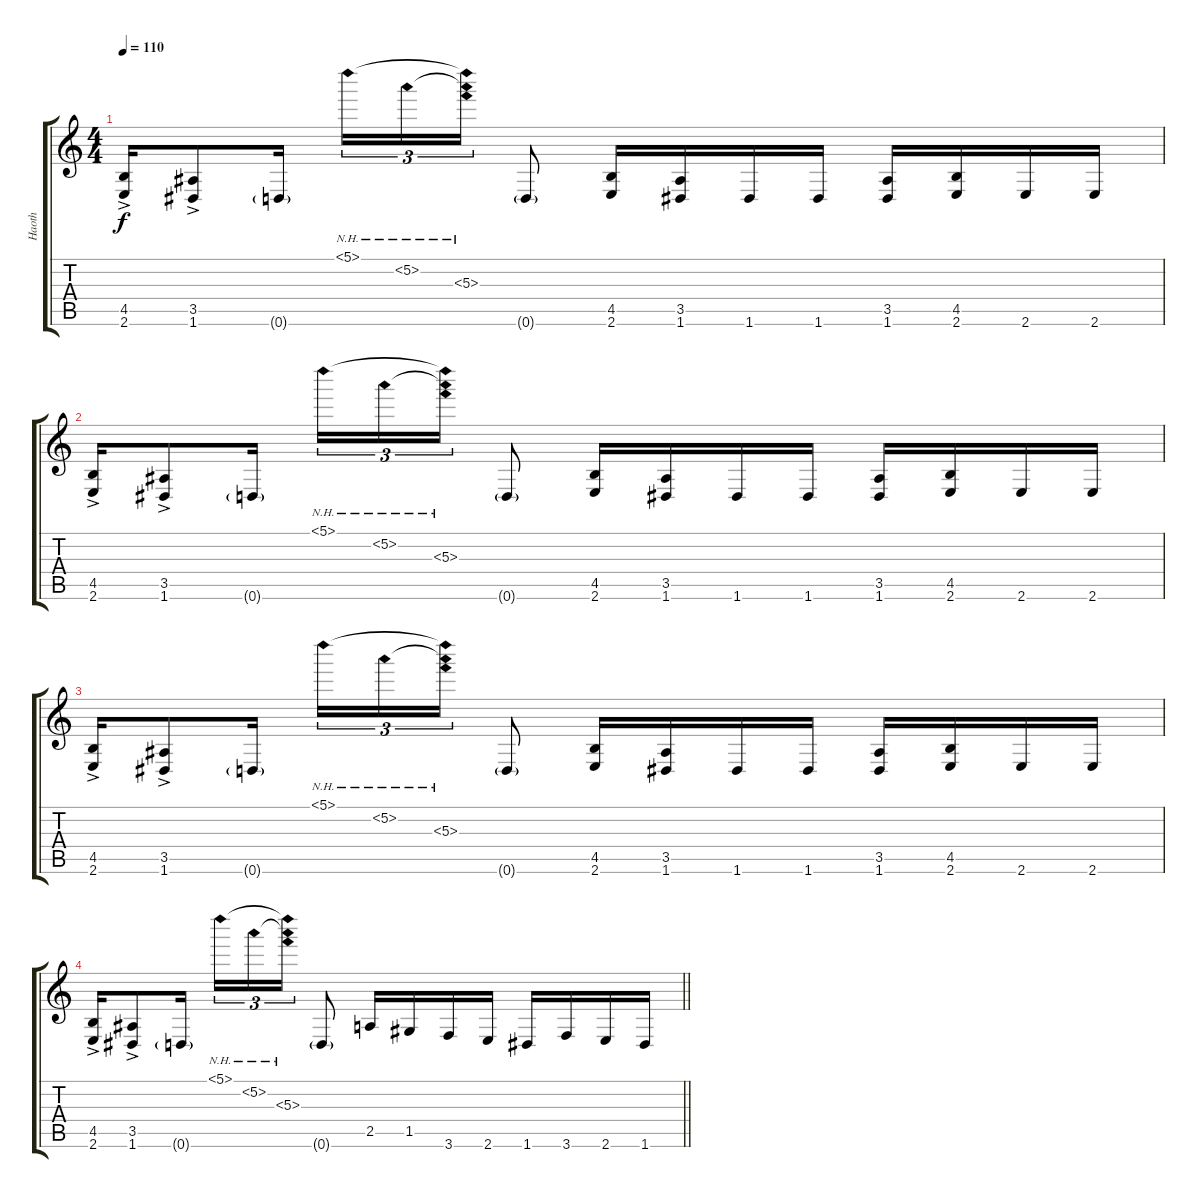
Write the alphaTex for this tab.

\track ("Haoth" "Haoth") {instrument distortionguitar}
\staff {score tabs}
\tuning (D4 A3 F3 C3 G2 D2) {hide}
\ts (4 4)
\tempo 110
\clef g2
\ks c
(4.5 2.6{ac}).16{dy f} (3.5 1.6{ac}).8 0.6{g}.16 5.1{nh}.16{tu (3 2)} 5.2{nh}.16{tu (3 2)} (5.1{nh t} 5.2{nh t} 5.3{nh}).16{tu (3 2)} 0.6{g}.8 (4.5 2.6).16 (3.5 1.6).16 1.6.16 1.6.16 (3.5 1.6).16 (4.5 2.6).16 2.6.16 2.6.16 |
(4.5 2.6{ac}).16 (3.5 1.6{ac}).8 0.6{g}.16 5.1{nh}.16{tu (3 2)} 5.2{nh}.16{tu (3 2)} (5.1{nh t} 5.2{nh t} 5.3{nh}).16{tu (3 2)} 0.6{g}.8 (4.5 2.6).16 (3.5 1.6).16 1.6.16 1.6.16 (3.5 1.6).16 (4.5 2.6).16 2.6.16 2.6.16 |
(4.5 2.6{ac}).16 (3.5 1.6{ac}).8 0.6{g}.16 5.1{nh}.16{tu (3 2)} 5.2{nh}.16{tu (3 2)} (5.1{nh t} 5.2{nh t} 5.3{nh}).16{tu (3 2)} 0.6{g}.8 (4.5 2.6).16 (3.5 1.6).16 1.6.16 1.6.16 (3.5 1.6).16 (4.5 2.6).16 2.6.16 2.6.16 |
\barLineRight lightlight
(4.5 2.6{ac}).16 (3.5 1.6{ac}).8 0.6{g}.16 5.1{nh}.16{tu (3 2)} 5.2{nh}.16{tu (3 2)} (5.1{nh t} 5.2{nh t} 5.3{nh}).16{tu (3 2)} 0.6{g}.8 2.5.16 1.5.16 3.6.16 2.6.16 1.6.16 3.6.16 2.6.16 1.6.16
